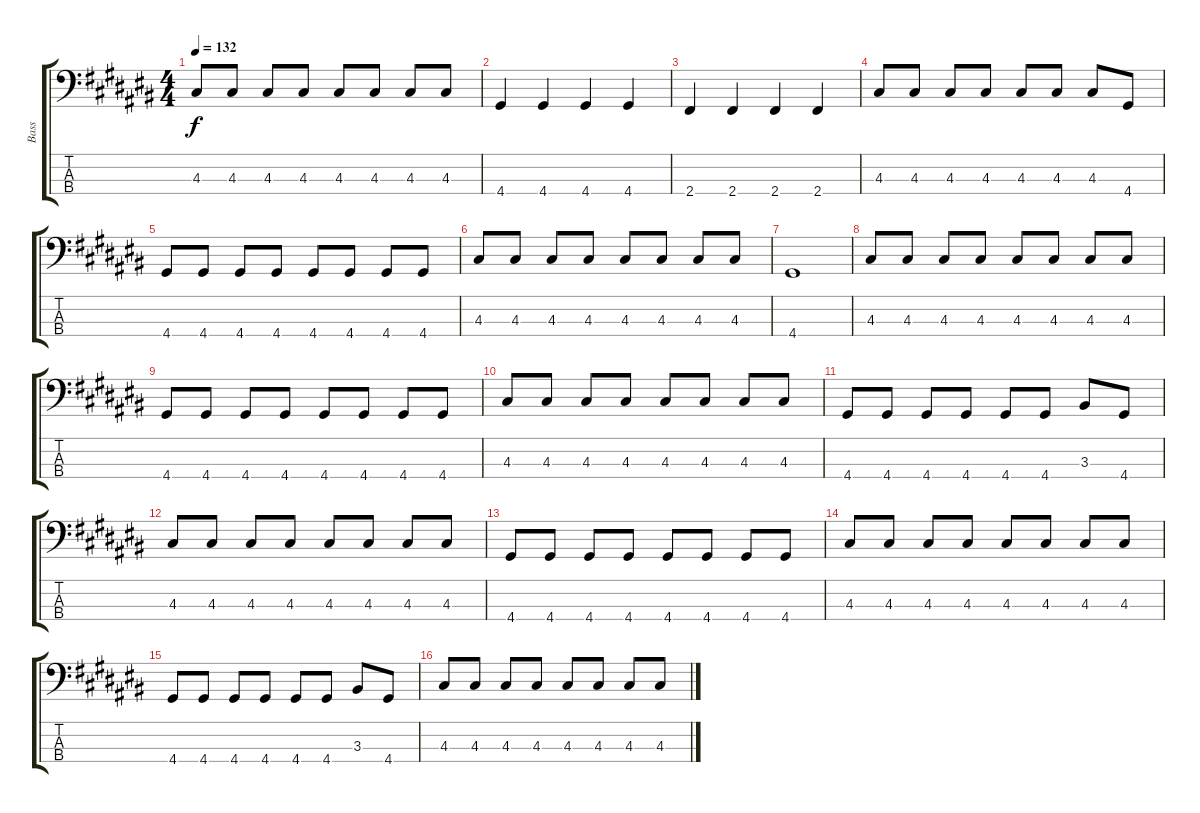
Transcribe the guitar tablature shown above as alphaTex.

\track ("Bass" "Bass") {instrument electricbasspick}
\staff {score tabs}
\tuning (G2 D2 A1 E1) {hide}
\ts (4 4)
\tempo 132
\clef f4
\ks c#
4.3.8{dy f} 4.3.8 4.3.8 4.3.8 4.3.8 4.3.8 4.3.8 4.3.8 |
4.4.4 4.4.4 4.4.4 4.4.4 |
2.4.4 2.4.4 2.4.4 2.4.4 |
4.3.8 4.3.8 4.3.8 4.3.8 4.3.8 4.3.8 4.3.8 4.4.8 |
4.4.8 4.4.8 4.4.8 4.4.8 4.4.8 4.4.8 4.4.8 4.4.8 |
4.3.8 4.3.8 4.3.8 4.3.8 4.3.8 4.3.8 4.3.8 4.3.8 |
4.4.1 |
4.3.8 4.3.8 4.3.8 4.3.8 4.3.8 4.3.8 4.3.8 4.3.8 |
4.4.8 4.4.8 4.4.8 4.4.8 4.4.8 4.4.8 4.4.8 4.4.8 |
4.3.8 4.3.8 4.3.8 4.3.8 4.3.8 4.3.8 4.3.8 4.3.8 |
4.4.8 4.4.8 4.4.8 4.4.8 4.4.8 4.4.8 3.3.8 4.4.8 |
4.3.8 4.3.8 4.3.8 4.3.8 4.3.8 4.3.8 4.3.8 4.3.8 |
4.4.8 4.4.8 4.4.8 4.4.8 4.4.8 4.4.8 4.4.8 4.4.8 |
4.3.8 4.3.8 4.3.8 4.3.8 4.3.8 4.3.8 4.3.8 4.3.8 |
4.4.8 4.4.8 4.4.8 4.4.8 4.4.8 4.4.8 3.3.8 4.4.8 |
4.3.8 4.3.8 4.3.8 4.3.8 4.3.8 4.3.8 4.3.8 4.3.8
